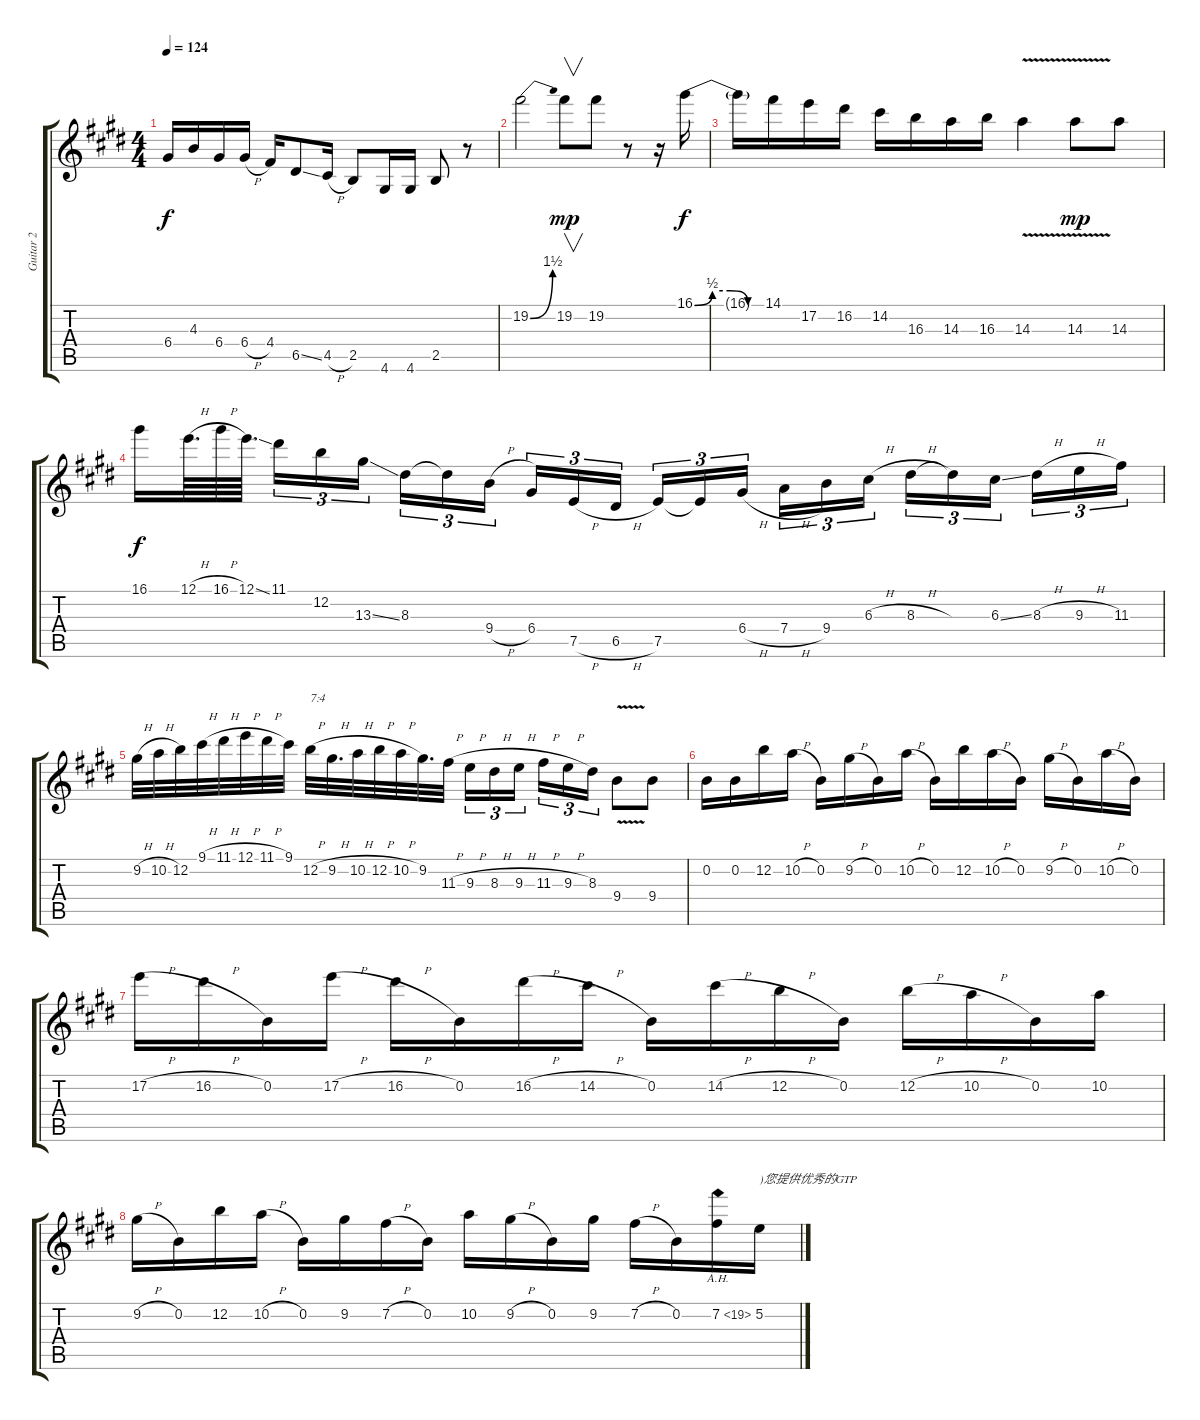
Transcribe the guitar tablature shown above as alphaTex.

\track ("Guitar 2" "Guitar 2") {instrument distortionguitar}
\staff {score tabs}
\tuning (E4 B3 G3 D3 A2 E2) {hide}
\ts (4 4)
\tempo 124
\clef g2
\ks e
6.4{t}.16{dy f} 4.3.16 6.4.16 6.4{h}.16 4.4.16 6.5{ss}.8 4.5{h}.16 2.5.8 4.6.16 4.6.16 2.5.8 r.8 |
19.2{be (bend 0 0 60 6)}.2 19.2.8{v dy mp} 19.2.8 r.8 r.16 16.1{be (custom 0 0 15 2 30 2 45 0 60 0)}.16{dy f} |
16.1{t}.16 14.1.16 17.2.16 16.2.16 14.2.16 16.3.16 14.3.16 16.3.16 14.3{v}.4 14.3{v}.8{dy mp} 14.3.8 |
16.1.16{dy f} 12.1{h}.64{d} 16.1{h}.64 12.1{ss}.64{d beam splitsecondary} 11.1.16{tu (3 2)} 12.2.16{tu (3 2)} 13.3{ss}.16{tu (3 2)} 8.3.16{tu (3 2)} 8.3{t}.16{tu (3 2)} 9.4{h}.16{tu (3 2) beam splitsecondary} 6.4.16{tu (3 2)} 7.5{h}.16{tu (3 2)} 6.5{h}.16{tu (3 2)} 7.5.16{tu (3 2)} 7.5{t}.16{tu (3 2)} 6.4{h}.16{tu (3 2) beam splitsecondary} 7.4{h}.16{tu (3 2)} 9.4.16{tu (3 2)} 6.3{h}.16{tu (3 2)} 8.3{h}.16{tu (3 2)} 8.3{t}.16{tu (3 2)} 6.3{ss}.16{tu (3 2) beam splitsecondary} 8.3{h}.16{tu (3 2)} 9.3{h}.16{tu (3 2)} 11.3.16{tu (3 2)} |
9.2{h}.32 10.2{h}.32 12.2.32 9.1{h}.32 11.1{h}.32 12.1{h}.32 11.1{h}.32 9.1.32 12.2{h}.32{txt "7:4"} 9.2{h}.32{d} 10.2{h}.32 12.2{h}.32 10.2{h}.32 9.2.32{d} 11.3{h}.32 9.3{h}.16{tu (3 2)} 8.3{h}.16{tu (3 2)} 9.3{h}.16{tu (3 2) beam splitsecondary} 11.3{h}.16{tu (3 2)} 9.3{h}.16{tu (3 2)} 8.3.16{tu (3 2)} 9.4{v}.8 9.4.8 |
0.2.16 0.2.16 12.2.16 10.2{h}.16 0.2.16 9.2{h}.16 0.2.16 10.2{h}.16 0.2.16 12.2.16 10.2{h}.16 0.2.16 9.2{h}.16 0.2.16 10.2{h}.16 0.2.16 |
17.2{h}.16 16.2{h}.16 0.2.16 17.2{h}.16 16.2{h}.16 0.2.16 16.2{h}.16 14.2{h}.16 0.2.16 14.2{h}.16 12.2{h}.16 0.2.16 12.2{h}.16 10.2{h}.16 0.2.16 10.2.16 |
9.2{h}.16 0.2.16 12.2.16 10.2{h}.16 0.2.16 9.2.16 7.2{h}.16 0.2.16 10.2.16 9.2{h}.16 0.2.16 9.2.16 7.2{h}.16 0.2.16 7.2{ah 12}.16 5.2{h}.16{txt ")您提供优秀的GTP"}
